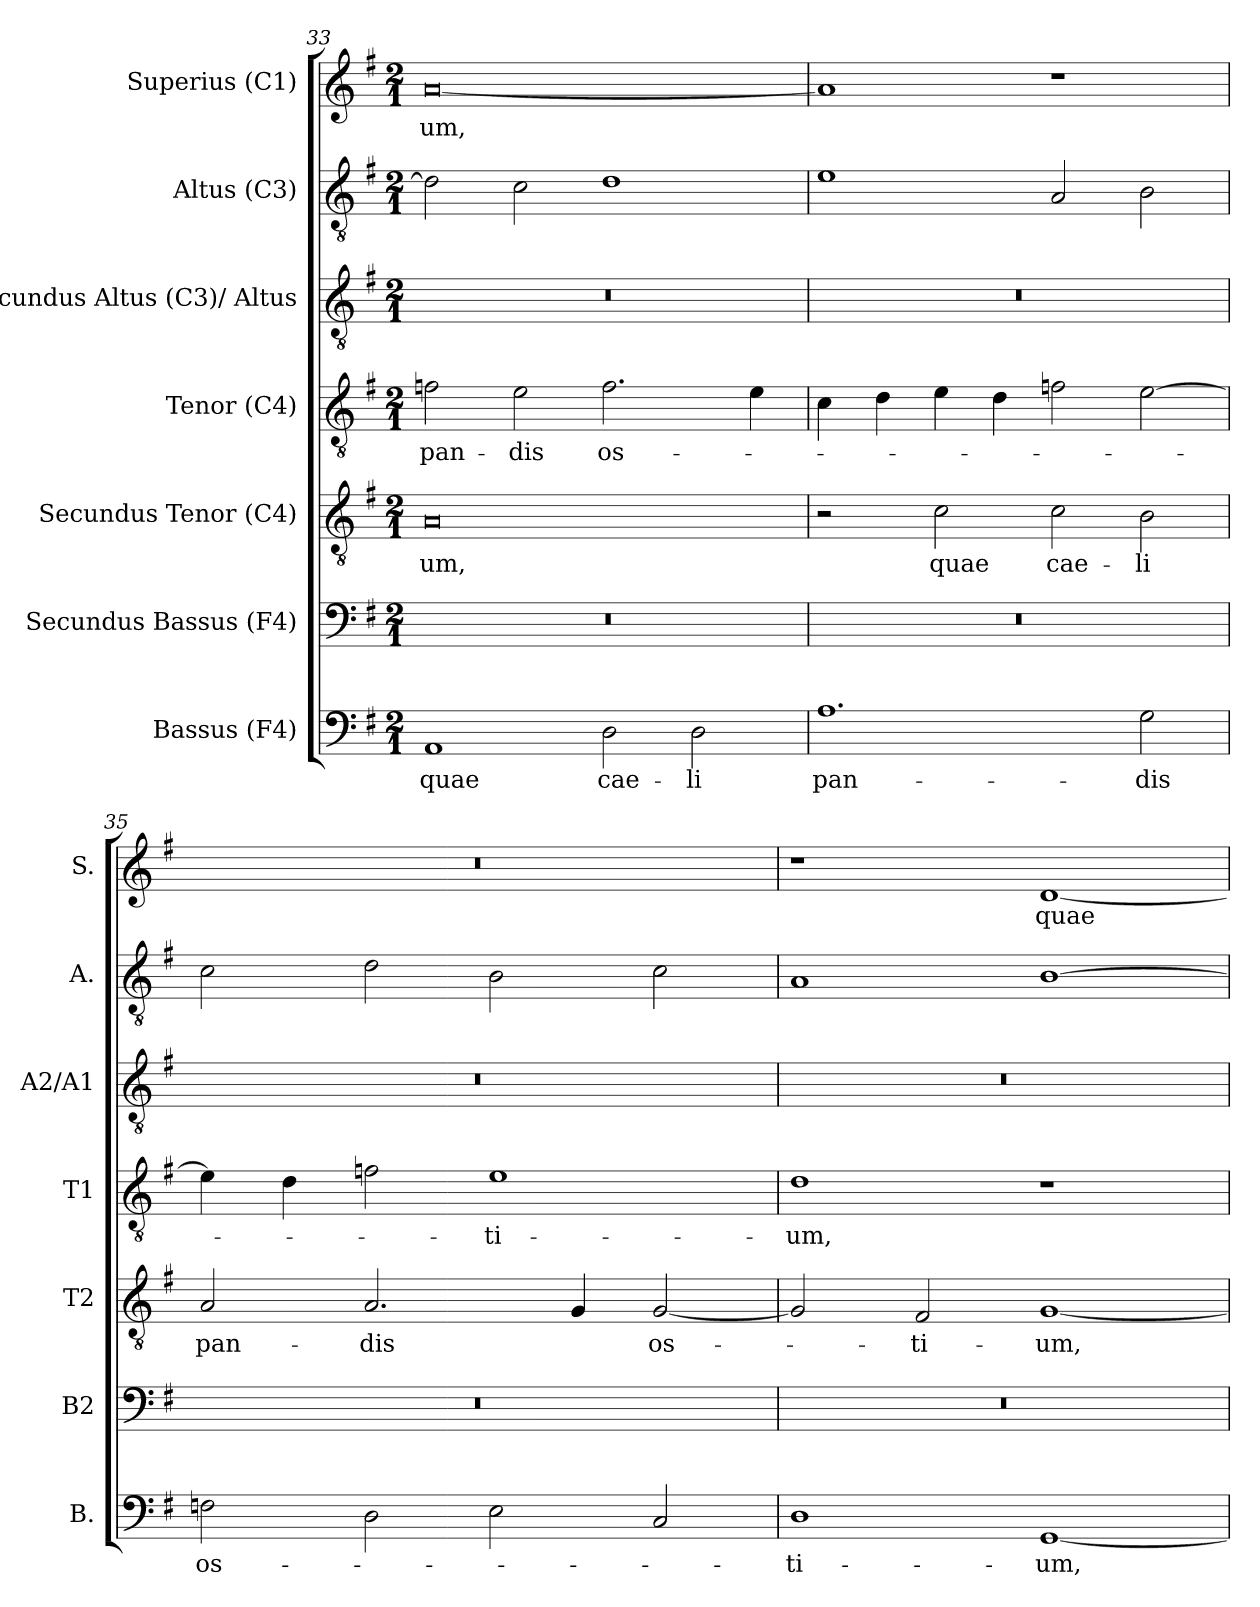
**kern	**text	**kern	**kern	**text	**kern	**text	**kern	**kern	**kern	**text
*part7	*part7	*part6	*part5	*part5	*part4	*part4	*part3	*part2	*part1	*part1
*staff7	*staff7	*staff6	*staff5	*staff5	*staff4	*staff4	*staff3	*staff2	*staff1	*staff1
*I"Bassus (F4)	*	*I"Secundus Bassus (F4)	*I"Secundus Tenor (C4)	*	*I"Tenor (C4)	*	*I"Secundus Altus (C3)/ Altus	*I"Altus (C3)	*I"Superius (C1)	*
*I'B.	*	*I'B2	*I'T2	*	*I'T1	*	*I'A2/A1	*I'A.	*I'S.	*
*clefF4	*	*clefF4	*clefGv2	*	*clefGv2	*	*clefGv2	*clefGv2	*clefG2	*
*	*	*	*	*	*ITrd7c12	*	*	*	*	*
*k[f#]	*	*k[f#]	*k[f#]	*	*k[f#]	*	*k[f#]	*k[f#]	*k[f#]	*
*G:	*	*G:	*G:	*	*G:	*	*G:	*G:	*G:	*
*M2/1	*	*M2/1	*M2/1	*	*M2/1	*	*M2/1	*M2/1	*M2/1	*
=33	=33	=33	=33	=33	=33	=33	=33	=33	=33	=33
!	!LO:LY:b:color=#000000	!LO:N:vis=1	!	!	!	!	!	!	!	!
!	!	!	!	!LO:LY:b:color=#000000	!	!	!	!	!	!
!	!	!	!	!	!	!LO:LY:b:color=#000000	!LO:N:vis=1	!	!	!
!	!	!	!	!	!	!	!	!	!	!LO:LY:b:color=#000000
1AAi	quae	0r	0Ai	-um,	2Fni\	pan-	0r	2di\]	[0ai	-um,
!	!	!	!	!	!	!LO:LY:b:color=#000000	!	!	!	!
.	.	.	.	.	2Ei\	-dis	.	2ci\	.	.
!	!LO:LY:b:color=#000000	!	!	!	!	!	!	!	!	!
!	!	!	!	!	!	!LO:LY:b:color=#000000	!	!	!	!
2Di\	cae-	.	.	.	2.Fi\	os-	.	1di	.	.
!	!LO:LY:b:color=#000000	!	!	!	!	!	!	!	!	!
2Di\	-li	.	.	.	.	.	.	.	.	.
.	.	.	.	.	4Ei\	.	.	.	.	.
=34	=34	=34	=34	=34	=34	=34	=34	=34	=34	=34
!	!LO:LY:b:color=#000000	!LO:N:vis=1	!	!	!	!	!LO:N:vis=1	!	!	!
1.Ai	pan-	0r	2r	.	4Ci\	.	0r	1ei	1ai]	.
.	.	.	.	.	4Di\	.	.	.	.	.
!	!	!	!	!LO:LY:b:color=#000000	!	!	!	!	!	!
.	.	.	2ci\	quae	4Ei\	.	.	.	.	.
.	.	.	.	.	4Di\	.	.	.	.	.
!	!	!	!	!LO:LY:b:color=#000000	!	!	!	!	!	!
.	.	.	2ci\	cae-	2Fi\	.	.	2Ai/	1r	.
!	!LO:LY:b:color=#000000	!	!	!	!	!	!	!	!	!
!	!	!	!	!LO:LY:b:color=#000000	!	!	!	!	!	!
2Gi\	-dis	.	2Bi\	-li	[2Ei\	.	.	2Bi\	.	.
=35	=35	=35	=35	=35	=35	=35	=35	=35	=35	=35
!	!LO:LY:b:color=#000000	!LO:N:vis=1	!	!	!	!	!	!	!	!
!	!	!	!	!LO:LY:b:color=#000000	!	!	!LO:N:vis=1	!	!LO:N:vis=1	!
2Fni\	os-	0r	2Ai/	pan-	4Ei\]	.	0r	2ci\	0r	.
.	.	.	.	.	4Di\	.	.	.	.	.
!	!	!	!	!LO:LY:b:color=#000000	!	!	!	!	!	!
2Di\	.	.	2.Ai/	-dis	2Fi\	.	.	2di\	.	.
!	!	!	!	!	!	!LO:LY:b:color=#000000	!	!	!	!
2Ei\	.	.	.	.	1Ei	-ti-	.	2Bi\	.	.
.	.	.	4Gi/	.	.	.	.	.	.	.
!	!	!	!	!LO:LY:b:color=#000000	!	!	!	!	!	!
2Ci/	.	.	[2Gi/	os-	.	.	.	2ci\	.	.
!!LO:LB:g=z
=36	=36	=36	=36	=36	=36	=36	=36	=36	=36	=36
!	!LO:LY:b:color=#000000	!LO:N:vis=1	!	!	!	!	!	!	!	!
!	!	!	!	!	!	!LO:LY:b:color=#000000	!LO:N:vis=1	!	!	!
1Di	-ti-	0r	2Gi/]	.	1Di	-um,	0r	1Ai	1r	.
!	!	!	!	!LO:LY:b:color=#000000	!	!	!	!	!	!
.	.	.	2F#i/	-ti-	.	.	.	.	.	.
!	!LO:LY:b:color=#000000	!	!	!	!	!	!	!	!	!
!	!	!	!	!LO:LY:b:color=#000000	!	!	!	!	!	!
!	!	!	!	!	!	!	!	!	!	!LO:LY:b:color=#000000
[1GGi	-um,	.	[1Gi	-um,	1r	.	.	[1Bi	[1di	quae
=	=	=	=	=	=	=	=	=	=	=
*-	*-	*-	*-	*-	*-	*-	*-	*-	*-	*-
